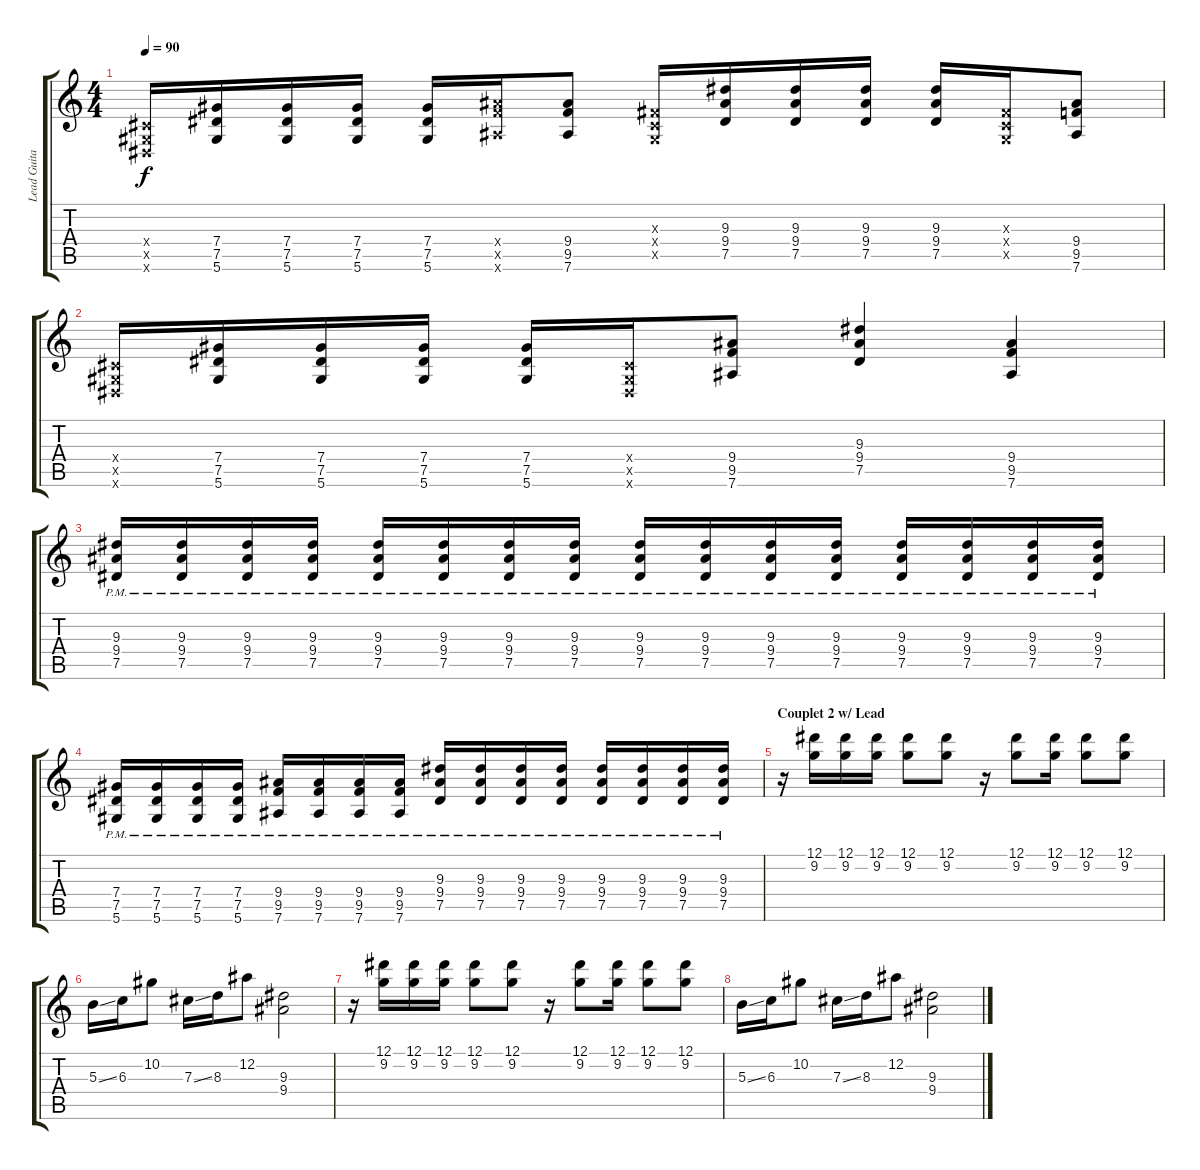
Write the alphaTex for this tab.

\track ("Lead Guitar" "Lead Guita") {instrument distortionguitar}
\staff {score tabs}
\tuning (Eb4 Bb3 Gb3 Db3 Ab2 Eb2) {hide}
\ts (4 4)
\tempo 90
\clef g2
\ks c
(0.4{x} 0.5{x} 0.6{x}).16{dy f} (7.4 7.5 5.6).16 (7.4 7.5 5.6).16 (7.4 7.5 5.6).16 (7.4 7.5 5.6).16 (9.4{x} 9.5{x} 7.6{x}).16 (9.4 9.5 7.6).8 (0.3{x} 0.4{x} 0.5{x}).16 (9.3 9.4 7.5).16 (9.3 9.4 7.5).16 (9.3 9.4 7.5).16 (9.3 9.4 7.5).16 (0.3{x} 0.4{x} 0.5{x}).16 (9.4 9.5 7.6).8 |
(0.4{x} 0.5{x} 0.6{x}).16 (7.4 7.5 5.6).16 (7.4 7.5 5.6).16 (7.4 7.5 5.6).16 (7.4 7.5 5.6).16 (0.4{x} 0.5{x} 0.6{x}).16 (9.4 9.5 7.6).8 (9.3 9.4 7.5).4 (9.4 9.5 7.6).4 |
(9.3{pm} 9.4{pm} 7.5{pm}).16 (9.3{pm} 9.4{pm} 7.5{pm}).16 (9.3{pm} 9.4{pm} 7.5{pm}).16 (9.3{pm} 9.4{pm} 7.5{pm}).16 (9.3{pm} 9.4{pm} 7.5{pm}).16 (9.3{pm} 9.4{pm} 7.5{pm}).16 (9.3{pm} 9.4{pm} 7.5{pm}).16 (9.3{pm} 9.4{pm} 7.5{pm}).16 (9.3{pm} 9.4{pm} 7.5{pm}).16 (9.3{pm} 9.4{pm} 7.5{pm}).16 (9.3{pm} 9.4{pm} 7.5{pm}).16 (9.3{pm} 9.4{pm} 7.5{pm}).16 (9.3{pm} 9.4{pm} 7.5{pm}).16 (9.3{pm} 9.4{pm} 7.5{pm}).16 (9.3{pm} 9.4{pm} 7.5{pm}).16 (9.3{pm} 9.4{pm} 7.5{pm}).16 |
(7.4{pm} 7.5{pm} 5.6{pm}).16 (7.4{pm} 7.5{pm} 5.6{pm}).16 (7.4{pm} 7.5{pm} 5.6{pm}).16 (7.4{pm} 7.5{pm} 5.6{pm}).16 (9.4 9.5{pm} 7.6{pm}).16 (9.4 9.5{pm} 7.6{pm}).16 (9.4 9.5{pm} 7.6{pm}).16 (9.4 9.5{pm} 7.6{pm}).16 (9.3{pm} 9.4{pm} 7.5{pm}).16 (9.3{pm} 9.4{pm} 7.5{pm}).16 (9.3{pm} 9.4{pm} 7.5{pm}).16 (9.3{pm} 9.4{pm} 7.5{pm}).16 (9.3{pm} 9.4{pm} 7.5{pm}).16 (9.3{pm} 9.4{pm} 7.5{pm}).16 (9.3{pm} 9.4{pm} 7.5{pm}).16 (9.3{pm} 9.4{pm} 7.5{pm}).16 |
\section ("" "Couplet 2 w/ Lead")
r.16 (12.1 9.2).16 (12.1 9.2).16 (12.1 9.2).16 (12.1 9.2).8 (12.1 9.2).8 r.16 (12.1 9.2).8 (12.1 9.2).16 (12.1 9.2).8 (12.1 9.2).8 |
5.3{ss}.16 6.3.16 10.2.8 7.3{ss}.16 8.3.16 12.2.8 (9.3 9.4).2 |
r.16 (12.1 9.2).16 (12.1 9.2).16 (12.1 9.2).16 (12.1 9.2).8 (12.1 9.2).8 r.16 (12.1 9.2).8 (12.1 9.2).16 (12.1 9.2).8 (12.1 9.2).8 |
5.3{ss}.16 6.3.16 10.2.8 7.3{ss}.16 8.3.16 12.2.8 (9.3 9.4).2
